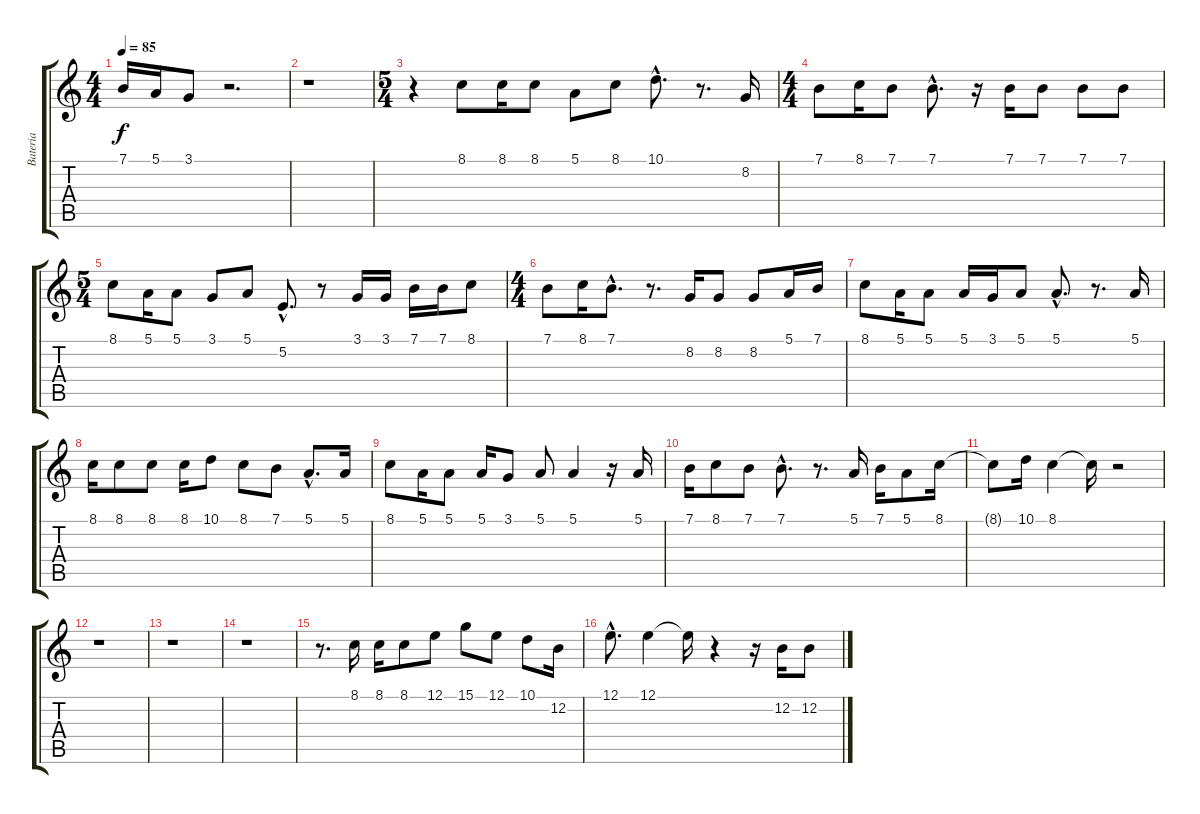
\track ("Bateria" "Bateria") {instrument sopranosax}
\staff {score tabs}
\tuning (E4 B3 G3 D3 A2 E2) {hide}
\ts (4 4)
\tempo 85
\clef g2
\ks c
7.1{t}.16{dy f} 5.1.16 3.1.8 r.2{d} |
r.1 |
\ts (5 4)
r.4 8.1.8 8.1.16 8.1.8 5.1.8 8.1.8 10.1{hac}.8{d} r.8{d} 8.2.16 |
\ts (4 4)
7.1.8 8.1.16 7.1.8 7.1{hac}.8{d} r.16 7.1.16 7.1.8 7.1.8 7.1.8 |
\ts (5 4)
8.1.8 5.1.16 5.1.8 3.1.8 5.1.8 5.2{hac}.8{d} r.8 3.1.16 3.1.16 7.1.16 7.1.16 8.1.8 |
\ts (4 4)
7.1.8 8.1.16 7.1{hac}.8{d} r.8{d} 8.2.16 8.2.8 8.2.8 5.1.16 7.1.16 |
8.1.8 5.1.16 5.1.8 5.1.16 3.1.16 5.1.8 5.1{hac}.8{d} r.8{d} 5.1.16 |
8.1.16 8.1.8 8.1.8 8.1.16 10.1.8 8.1.8 7.1.8 5.1{hac}.8{d} 5.1.16 |
8.1.8 5.1.16 5.1.8 5.1.16 3.1.8 5.1.8 5.1.4 r.16 5.1.16 |
7.1.16 8.1.8 7.1.8 7.1{hac}.8{d} r.8{d} 5.1.16 7.1.16 5.1.8 8.1.16 |
8.1{t}.8 10.1.16 8.1.4 8.1{t}.16 r.2 |
r.1 |
r.1 |
r.1 |
r.8{d} 8.1.16 8.1.16 8.1.8 12.1.8 15.1.8 12.1.8 10.1.8 12.2.16 |
12.1{hac}.8{d} 12.1.4 12.1{t}.16 r.4 r.16 12.2.16 12.2.8
